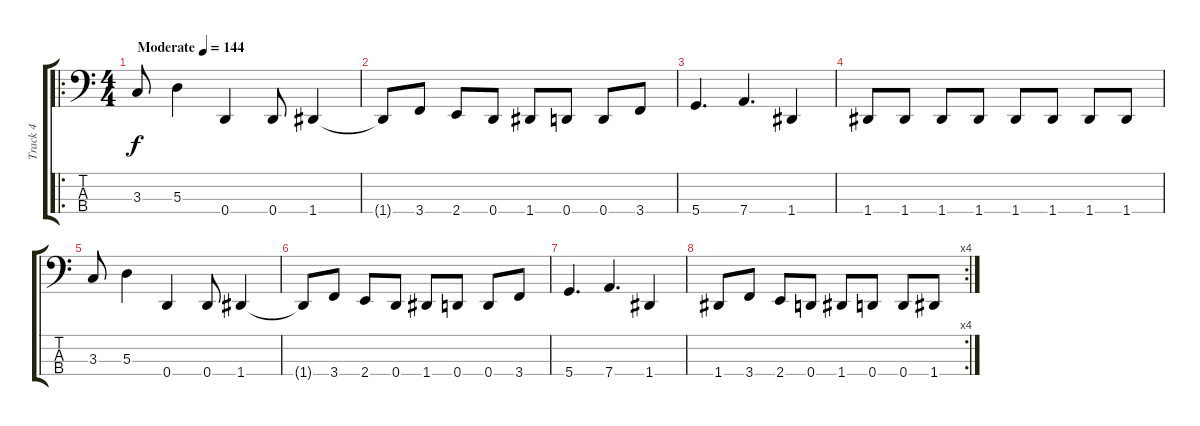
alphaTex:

\track ("Track 4" "Track 4") {instrument electricbassfinger}
\staff {score tabs}
\tuning (G2 D2 A1 D1) {hide}
\ro
\ts (4 4)
\tempo (144 "Moderate")
\clef f4
\ks c
3.3.8{dy f instrument electricbassfinger} 5.3.4 0.4.4 0.4.8 1.4.4 |
1.4{t}.8 3.4.8 2.4.8 0.4.8 1.4.8 0.4.8 0.4.8 3.4.8 |
5.4.4{d} 7.4.4{d} 1.4.4 |
1.4.8 1.4.8 1.4.8 1.4.8 1.4.8 1.4.8 1.4.8 1.4.8 |
3.3.8 5.3.4 0.4.4 0.4.8 1.4.4 |
1.4{t}.8 3.4.8 2.4.8 0.4.8 1.4.8 0.4.8 0.4.8 3.4.8 |
5.4.4{d} 7.4.4{d} 1.4.4 |
\rc 4
1.4.8 3.4.8 2.4.8 0.4.8 1.4.8 0.4.8 0.4.8 1.4.8
